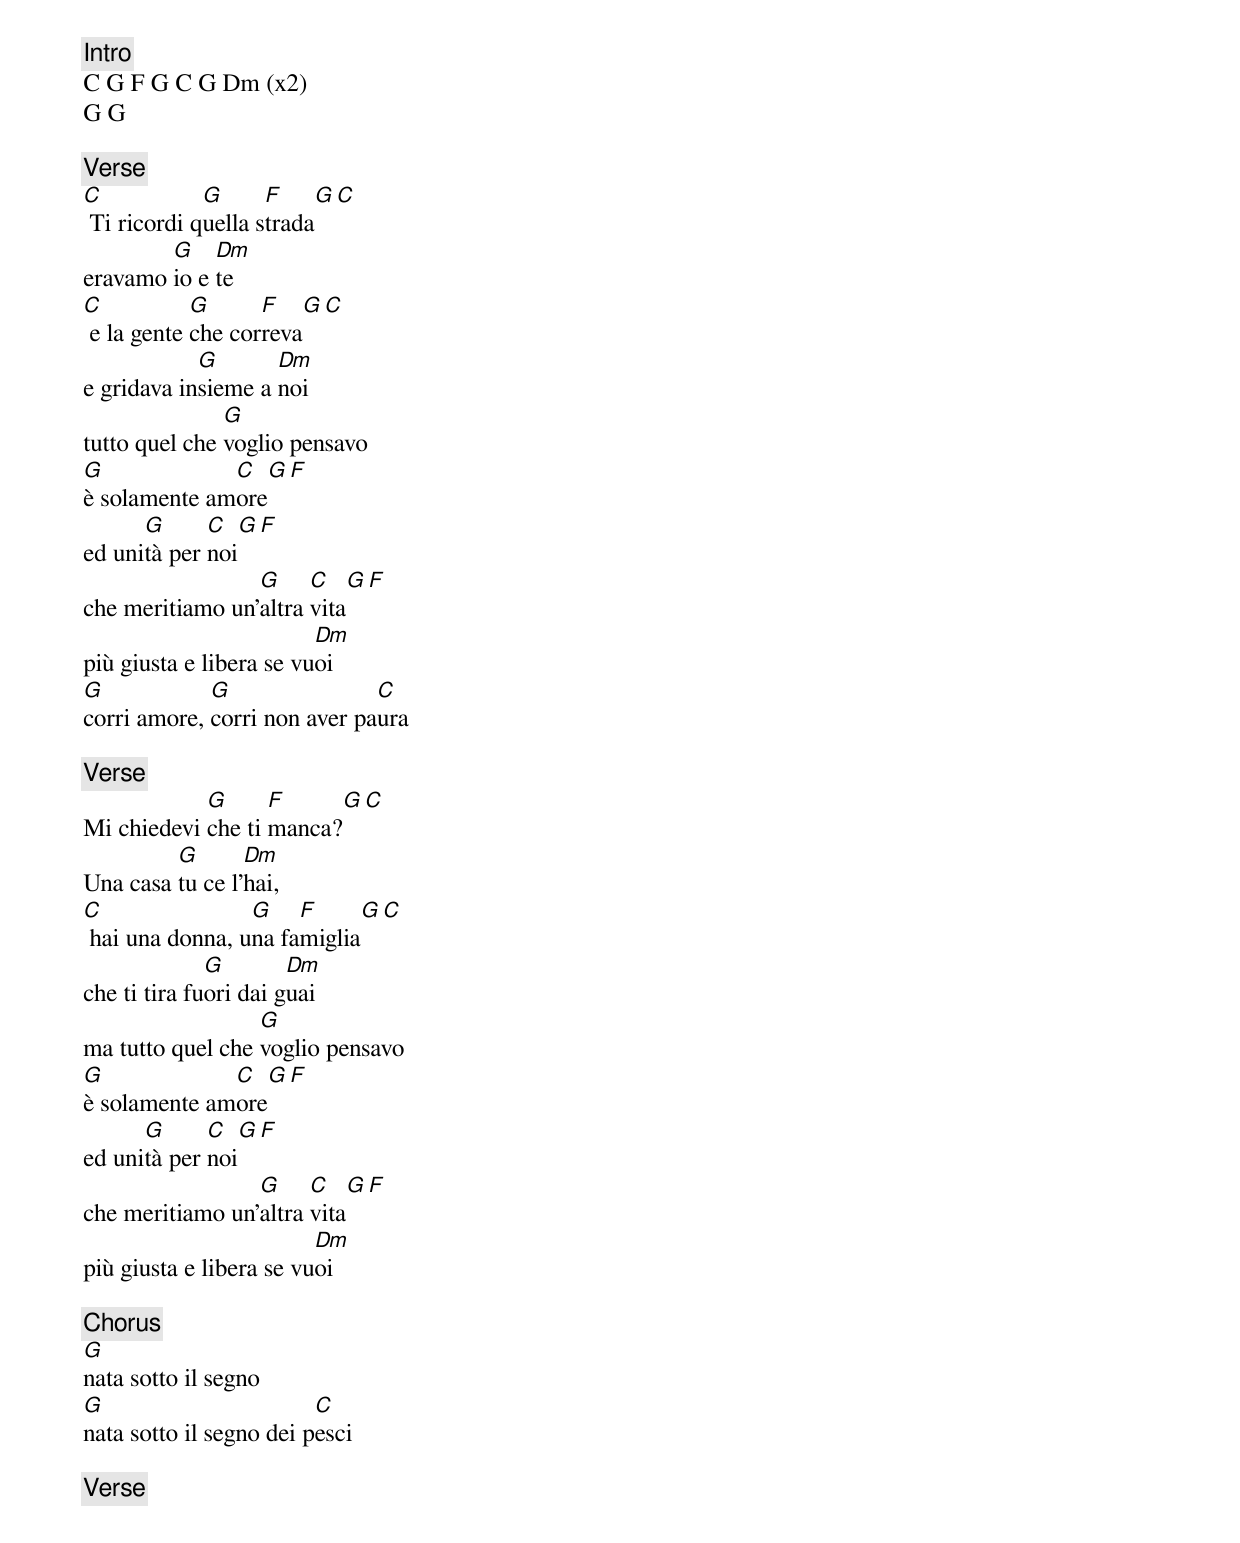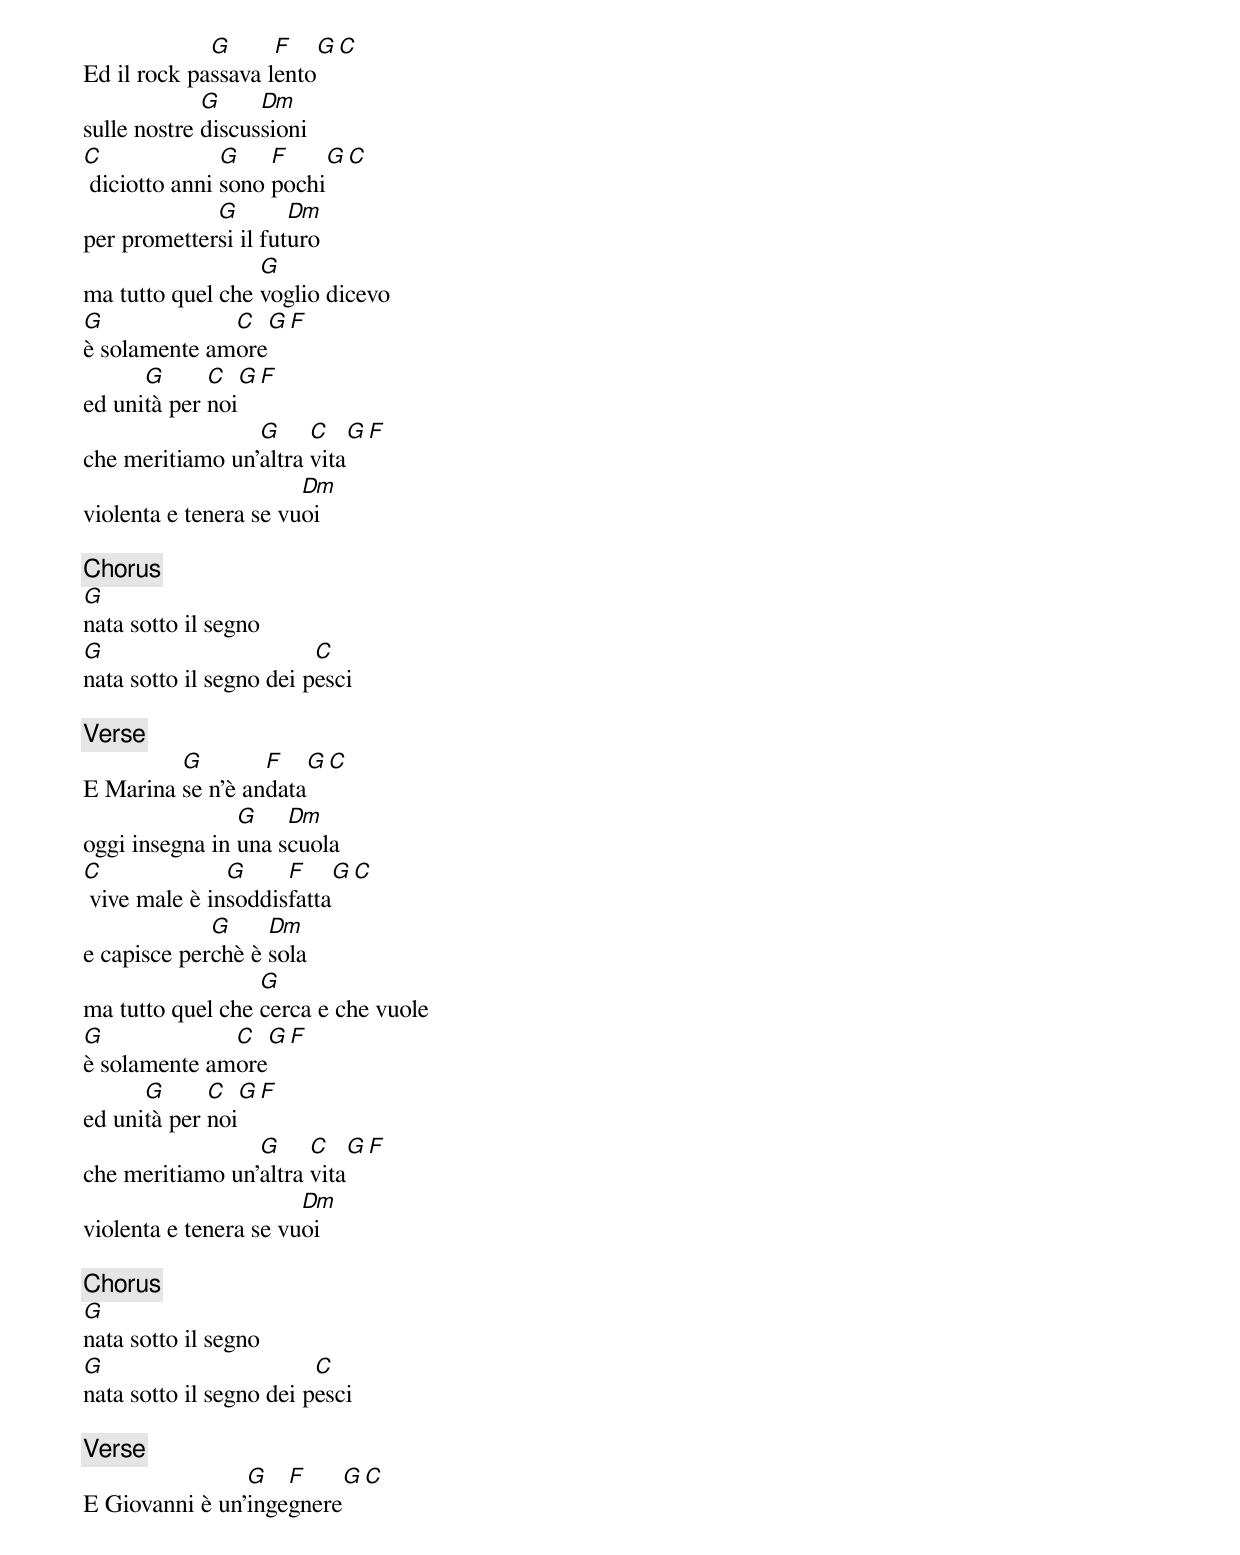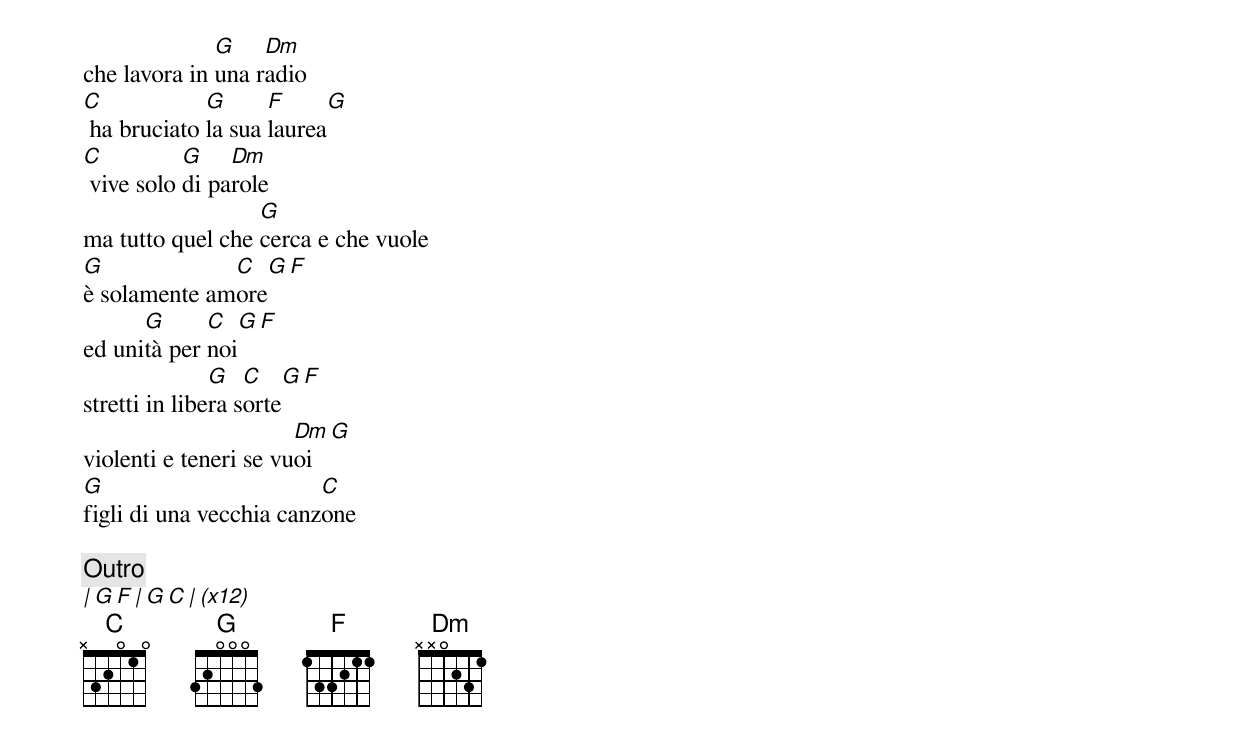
[Intro]
C G F G C G Dm (x2)
G G

[Verse]
C            G      F     G C
 Ti ricordi quella strada
        G    Dm
eravamo io e te
C           G      F    G C
 e la gente che correva
            G       Dm
e gridava insieme a noi
               G
tutto quel che voglio pensavo
G             C   G F
è solamente amore
      G      C   G F
ed unità per noi
                 G     C    G F
che meritiamo un'altra vita
                         Dm
più giusta e libera se vuoi
G            G                C
corri amore, corri non aver paura

[Verse]
            G      F     G C
Mi chiedevi che ti manca?
         G       Dm
Una casa tu ce l'hai,
C                G    F      G C
 hai una donna, una famiglia
              G        Dm
che ti tira fuori dai guai
                  G
ma tutto quel che voglio pensavo
G             C   G F
è solamente amore
      G      C   G F
ed unità per noi
                 G     C    G F
che meritiamo un'altra vita
                         Dm
più giusta e libera se vuoi

[Chorus]
G
nata sotto il segno
G                        C
nata sotto il segno dei pesci

[Verse]
             G      F    G C
Ed il rock passava lento
             G     Dm
sulle nostre discussioni
C              G    F     G C
 diciotto anni sono pochi
             G        Dm
per promettersi il futuro
                  G
ma tutto quel che voglio dicevo
G             C   G F
è solamente amore
      G      C   G F
ed unità per noi
                 G     C    G F
che meritiamo un'altra vita
                       Dm
violenta e tenera se vuoi

[Chorus]
G
nata sotto il segno
G                        C
nata sotto il segno dei pesci

[Verse]
         G        F    G C
E Marina se n'è andata
                G    Dm
oggi insegna in una scuola
C              G     F     G C
 vive male è insoddisfatta
             G     Dm
e capisce perchè è sola
                  G
ma tutto quel che cerca e che vuole
G             C   G F
è solamente amore
      G      C   G F
ed unità per noi
                 G     C    G F
che meritiamo un'altra vita
                       Dm
violenta e tenera se vuoi

[Chorus]
G
nata sotto il segno
G                        C
nata sotto il segno dei pesci

[Verse]
                G   F     G C
E Giovanni è un'ingegnere
              G    Dm
che lavora in una radio
C            G      F      G
 ha bruciato la sua laurea
C          G    Dm
 vive solo di parole
                  G
ma tutto quel che cerca e che vuole
G             C   G F
è solamente amore
      G      C   G F
ed unità per noi
               G   C    G F
stretti in libera sorte
                       Dm  G
violenti e teneri se vuoi
G                        C
figli di una vecchia canzone

[Outro]
| G F | G C | (x12)
